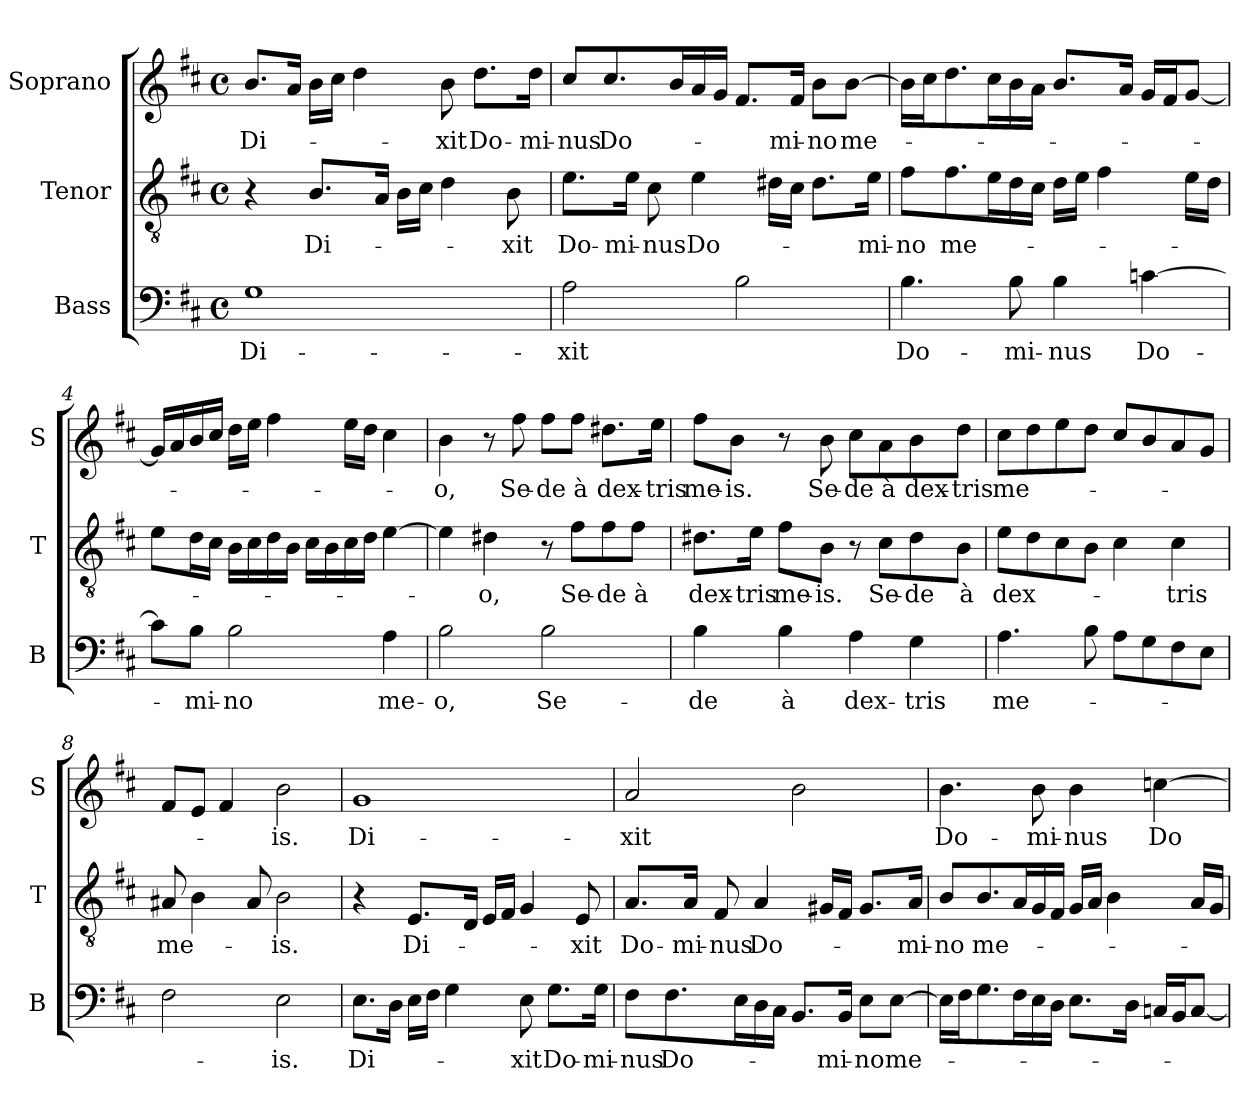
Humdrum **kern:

**kern	**text	**kern	**text	**kern	**text
*part3	*part3	*part2	*part2	*part1	*part1
*staff3	*staff3	*staff2	*staff2	*staff1	*staff1
*I"Bass	*	*I"Tenor	*	*I"Soprano	*
*I'B	*	*I'T	*	*I'S	*
*clefF4	*	*clefGv2	*	*clefG2	*
*k[f#c#]	*	*k[f#c#]	*	*k[f#c#]	*
*D:	*	*D:	*	*D:	*
*M4/4	*	*M4/4	*	*M4/4	*
*met(c)	*	*met(c)	*	*met(c)	*
=1	=1	=1	=1	=1	=1
!	!LO:LY:b	!	!	!	!LO:LY:b
1G	Di-	4r	.	8.b/L	Di-
.	.	.	.	16a/Jk	.
!	!	!	!LO:LY:b	!	!
.	.	8.B/L	Di-	16b\LL	.
.	.	.	.	16cc#\JJ	.
.	.	.	.	4dd\	.
.	.	16A/Jk	.	.	.
.	.	16B\LL	.	.	.
.	.	16c#\JJ	.	.	.
!	!	!	!	!	!LO:LY:b
.	.	4d\	.	8b\	-xit
!	!	!	!	!	!LO:LY:b
.	.	.	.	8.dd\L	Do-
!	!	!	!LO:LY:b	!	!
.	.	8B\	-xit	.	.
!	!	!	!	!	!LO:LY:b
.	.	.	.	16dd\Jk	-mi-
=2	=2	=2	=2	=2	=2
!	!LO:LY:b	!	!LO:LY:b	!	!LO:LY:b
2A\	-xit	8.e\L	Do-	8cc#/L	-nus
!	!	!	!	!	!LO:LY:b
.	.	.	.	8.cc#/	Do-
!	!	!	!LO:LY:b	!	!
.	.	16e\Jk	-mi-	.	.
!	!	!	!LO:LY:b	!	!
.	.	8c#\	-nus	.	.
.	.	.	.	16b/L	.
!	!	!	!LO:LY:b	!	!
.	.	4e\	Do-	16a/	.
.	.	.	.	16g/JJ	.
2B\	.	.	.	8.f#/L	.
.	.	16d#X\LL	.	.	.
!	!	!	!	!	!LO:LY:b
.	.	16c#\JJ	.	16f#/Jk	-mi-
!	!	!	!	!	!LO:LY:b
.	.	8.d#\L	.	8b\L	-no
!	!	!	!	!	!LO:LY:b
.	.	.	.	[8b\J	me-
!	!	!	!LO:LY:b	!	!
.	.	16e\Jk	-mi-	.	.
=3	=3	=3	=3	=3	=3
!	!LO:LY:b	!	!LO:LY:b	!	!
4.B\	Do-	8f#\L	-no	16b\LL]	.
.	.	.	.	16cc#\J	.
!	!	!	!LO:LY:b	!	!
.	.	8.f#\	me-	8.dd\	.
.	.	16e\L	.	16cc#\L	.
!	!LO:LY:b	!	!	!	!
8B\	-mi-	16d\	.	16b\	.
.	.	16c#\JJ	.	16a\JJ	.
!	!LO:LY:b	!	!	!	!
4B\	-nus	16d\LL	.	8.b/L	.
.	.	16e\JJ	.	.	.
.	.	4f#\	.	.	.
.	.	.	.	16a/Jk	.
!	!LO:LY:b	!	!	!	!
[4cn\	Do-	.	.	16g/LL	.
.	.	.	.	16f#/J	.
.	.	16e\LL	.	[8g/J	.
.	.	16d\JJ	.	.	.
!!LO:LB:g=z
=4	=4	=4	=4	=4	=4
8c\L]	.	8e\L	.	16g/LL]	.
.	.	.	.	16a/	.
!	!LO:LY:b	!	!	!	!
8B\J	-mi-	16d\L	.	16b/	.
.	.	16c#\JJ	.	16cc#/JJ	.
!	!LO:LY:b	!	!	!	!
2B\	-no	16B\LL	.	16dd\LL	.
.	.	16c#\	.	16ee\JJ	.
.	.	16d\	.	4ff#\	.
.	.	16B\JJ	.	.	.
.	.	16c#\LL	.	.	.
.	.	16B\	.	.	.
.	.	16c#\	.	16ee\LL	.
.	.	16d\JJ	.	16dd\JJ	.
!	!LO:LY:b	!	!	!	!
4A\	me-	[4e\	.	4cc#\	.
=5	=5	=5	=5	=5	=5
!	!LO:LY:b	!	!	!	!LO:LY:b
2B\	-o,	4e\]	.	4b\	-o,
!	!	!	!LO:LY:b	!	!
.	.	4d#X\	-o,	8r	.
!	!	!	!	!	!LO:LY:b
.	.	.	.	8ff#\	Se-
!	!LO:LY:b	!	!	!	!LO:LY:b
2B\	Se-	8r	.	8ff#\L	-de
!	!	!	!LO:LY:b	!	!LO:LY:b
.	.	8f#\L	Se-	8ff#\J	à
!	!	!	!LO:LY:b	!	!LO:LY:b
.	.	8f#\	-de	8.dd#X\L	dex-
!	!	!	!LO:LY:b	!	!
.	.	8f#\J	à	.	.
!	!	!	!	!	!LO:LY:b
.	.	.	.	16ee\Jk	-tris
=6	=6	=6	=6	=6	=6
!	!LO:LY:b	!	!LO:LY:b	!	!LO:LY:b
4B\	-de	8.d#X\L	dex-	8ff#\L	me-
!	!	!	!	!	!LO:LY:b
.	.	.	.	8b\J	-is.
!	!	!	!LO:LY:b	!	!
.	.	16e\Jk	-tris	.	.
!	!LO:LY:b	!	!LO:LY:b	!	!
4B\	à	8f#\L	me-	8r	.
!	!	!	!LO:LY:b	!	!LO:LY:b
.	.	8B\J	-is.	8b\	Se-
!	!LO:LY:b	!	!	!	!LO:LY:b
4A\	dex-	8r	.	8cc#\L	-de
!	!	!	!LO:LY:b	!	!LO:LY:b
.	.	8c#\L	Se-	8a\	à
!	!LO:LY:b	!	!LO:LY:b	!	!LO:LY:b
4G\	-tris	8d#\	-de	8b\	dex-
!	!	!	!LO:LY:b	!	!LO:LY:b
.	.	8B\J	à	8dd\J	-tris
=7	=7	=7	=7	=7	=7
!	!LO:LY:b	!	!LO:LY:b	!	!LO:LY:b
4.A\	me-	8e\L	dex-	8cc#\L	me-
.	.	8d\	.	8dd\	.
.	.	8c#\	.	8ee\	.
8B\	.	8B\J	.	8dd\J	.
8A\L	.	4c#\	.	8cc#/L	.
8G\	.	.	.	8b/	.
!	!	!	!LO:LY:b	!	!
8F#\	.	4c#\	-tris	8a/	.
8E\J	.	.	.	8g/J	.
!!LO:LB:g=z
=8	=8	=8	=8	=8	=8
!	!	!	!LO:LY:b	!	!
2F#\	.	8A#X/	me-	8f#/L	.
.	.	4B\	.	8e/J	.
.	.	.	.	4f#/	.
.	.	8A#/	.	.	.
!	!LO:LY:b	!	!LO:LY:b	!	!LO:LY:b
2E\	-is.	2B\	-is.	2b\	-is.
=9	=9	=9	=9	=9	=9
!	!LO:LY:b	!	!	!	!LO:LY:b
8.E\L	Di-	4r	.	1g	Di-
16D\Jk	.	.	.	.	.
!	!	!	!LO:LY:b	!	!
16E\LL	.	8.E/L	Di-	.	.
16F#\JJ	.	.	.	.	.
4G\	.	.	.	.	.
.	.	16D/Jk	.	.	.
.	.	16E/LL	.	.	.
.	.	16F#/JJ	.	.	.
!	!LO:LY:b	!	!	!	!
8E\	-xit	4G/	.	.	.
!	!LO:LY:b	!	!	!	!
8.G\L	Do-	.	.	.	.
!	!	!	!LO:LY:b	!	!
.	.	8E/	-xit	.	.
!	!LO:LY:b	!	!	!	!
16G\Jk	-mi-	.	.	.	.
=10	=10	=10	=10	=10	=10
!	!LO:LY:b	!	!LO:LY:b	!	!LO:LY:b
8F#\L	-nus	8.A/L	Do-	2a/	-xit
!	!LO:LY:b	!	!	!	!
8.F#\	Do-	.	.	.	.
!	!	!	!LO:LY:b	!	!
.	.	16A/Jk	-mi-	.	.
!	!	!	!LO:LY:b	!	!
.	.	8F#/	-nus	.	.
16E\L	.	.	.	.	.
!	!	!	!LO:LY:b	!	!
16D\	.	4A/	Do-	.	.
16C#\JJ	.	.	.	.	.
8.BB/L	.	.	.	2b\	.
.	.	16G#X/LL	.	.	.
!	!LO:LY:b	!	!	!	!
16BB/Jk	-mi-	16F#/JJ	.	.	.
!	!LO:LY:b	!	!	!	!
8E\L	-no	8.G#/L	.	.	.
!	!LO:LY:b	!	!	!	!
[8E\J	me-	.	.	.	.
!	!	!	!LO:LY:b	!	!
.	.	16A/Jk	-mi-	.	.
=11	=11	=11	=11	=11	=11
!	!	!	!LO:LY:b	!	!LO:LY:b
16E\LL]	.	8B/L	-no	4.b\	Do-
16F#\J	.	.	.	.	.
!	!	!	!LO:LY:b	!	!
8.G\	.	8.B/	me-	.	.
16F#\L	.	16A/L	.	.	.
!	!	!	!	!	!LO:LY:b
16E\	.	16G/	.	8b\	-mi-
16D\JJ	.	16F#/JJ	.	.	.
!	!	!	!	!	!LO:LY:b
8.E\L	.	16G/LL	.	4b\	-nus
.	.	16A/JJ	.	.	.
.	.	4B\	.	.	.
16D\Jk	.	.	.	.	.
!	!	!	!	!	!LO:LY:b
16Cn/LL	.	.	.	[4ccn\	Do-
16BB/J	.	.	.	.	.
[8C/J	.	16A/LL	.	.	.
.	.	16G/JJ	.	.	.
=	=	=	=	=	=
*-	*-	*-	*-	*-	*-
